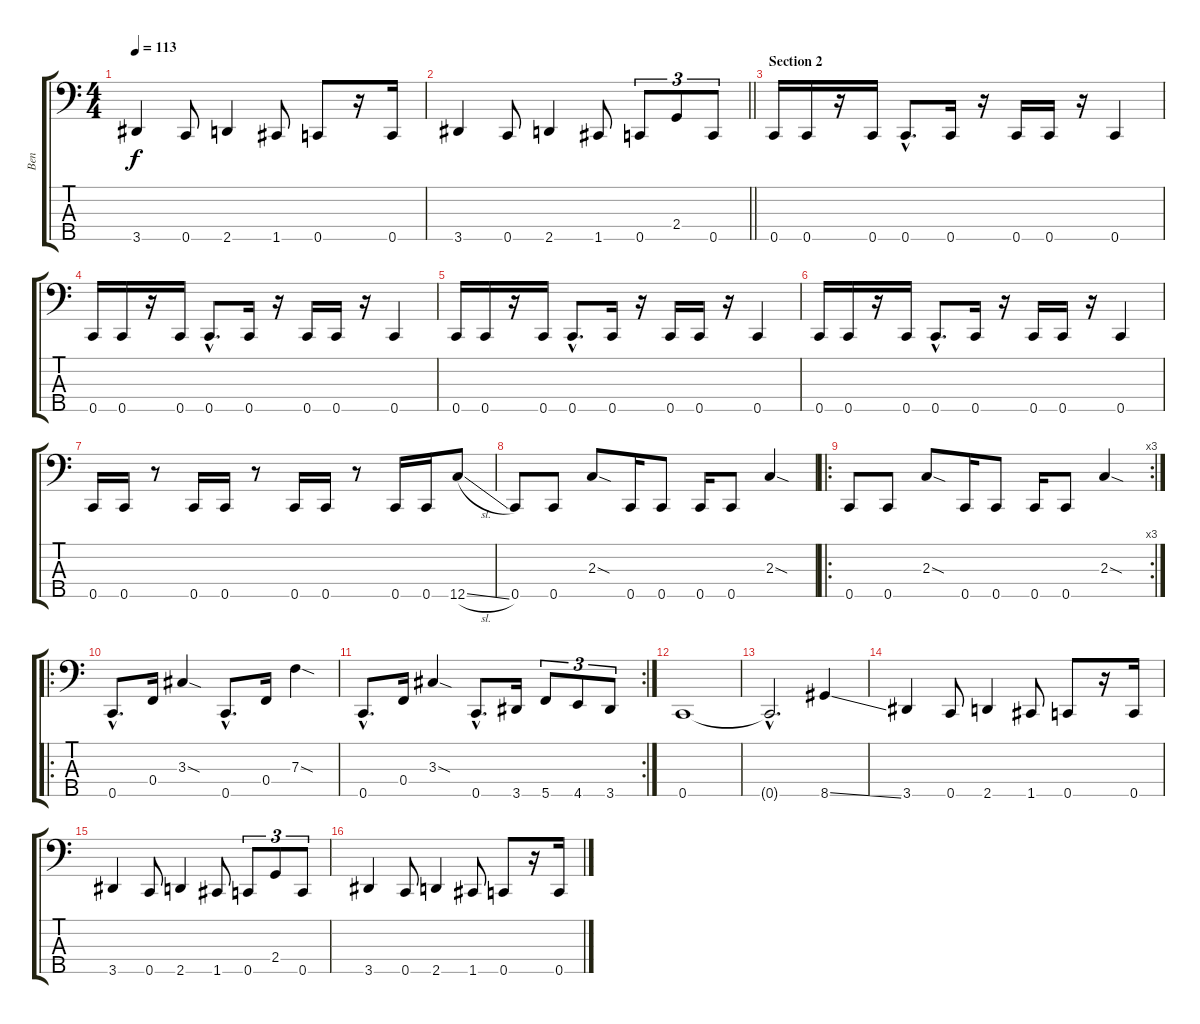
\track ("Ben" "Ben") {instrument electricbassfinger}
\staff {score tabs}
\tuning (Ab2 Eb2 Bb1 F1 C1) {hide}
\ts (4 4)
\tempo 113
\clef f4
\ks c
3.5.4{dy f} 0.5.8 2.5.4 1.5.8 0.5.8 r.16 0.5.16 |
\barLineRight lightlight
3.5.4 0.5.8 2.5.4 1.5.8 0.5.8{tu (3 2)} 2.4.8{tu (3 2)} 0.5.8{tu (3 2)} |
\section ("" "Section 2")
0.5.16 0.5.16 r.16 0.5.16 0.5{hac}.8{d} 0.5.16 r.16 0.5.16 0.5.16 r.16 0.5.4 |
0.5.16 0.5.16 r.16 0.5.16 0.5{hac}.8{d} 0.5.16 r.16 0.5.16 0.5.16 r.16 0.5.4 |
0.5.16 0.5.16 r.16 0.5.16 0.5{hac}.8{d} 0.5.16 r.16 0.5.16 0.5.16 r.16 0.5.4 |
0.5.16 0.5.16 r.16 0.5.16 0.5{hac}.8{d} 0.5.16 r.16 0.5.16 0.5.16 r.16 0.5.4 |
0.5.16 0.5.16 r.8 0.5.16 0.5.16 r.8 0.5.16 0.5.16 r.8 0.5.16 0.5.16 12.5{sl}.8 |
0.5.8 0.5.8 2.3{sod}.8 0.5.16 0.5.8 0.5.16 0.5.8 2.3{sod}.4 |
\ro
\rc 3
0.5.8 0.5.8 2.3{sod}.8 0.5.16 0.5.8 0.5.16 0.5.8 2.3{sod}.4 |
\ro
0.5{hac}.8{d} 0.4.16 3.3{sod}.4 0.5{hac}.8{d} 0.4.16 7.3{sod}.4 |
\rc 2
0.5{hac}.8{d} 0.4.16 3.3{sod}.4 0.5{hac}.8{d} 3.5.16 5.5.8{tu (3 2)} 4.5.8{tu (3 2)} 3.5.8{tu (3 2)} |
0.5.1 |
0.5{hac t}.2{d} 8.5{ss}.4 |
3.5.4 0.5.8 2.5.4 1.5.8 0.5.8 r.16 0.5.16 |
3.5.4 0.5.8 2.5.4 1.5.8 0.5.8{tu (3 2)} 2.4.8{tu (3 2)} 0.5.8{tu (3 2)} |
3.5.4 0.5.8 2.5.4 1.5.8 0.5.8 r.16 0.5.16
